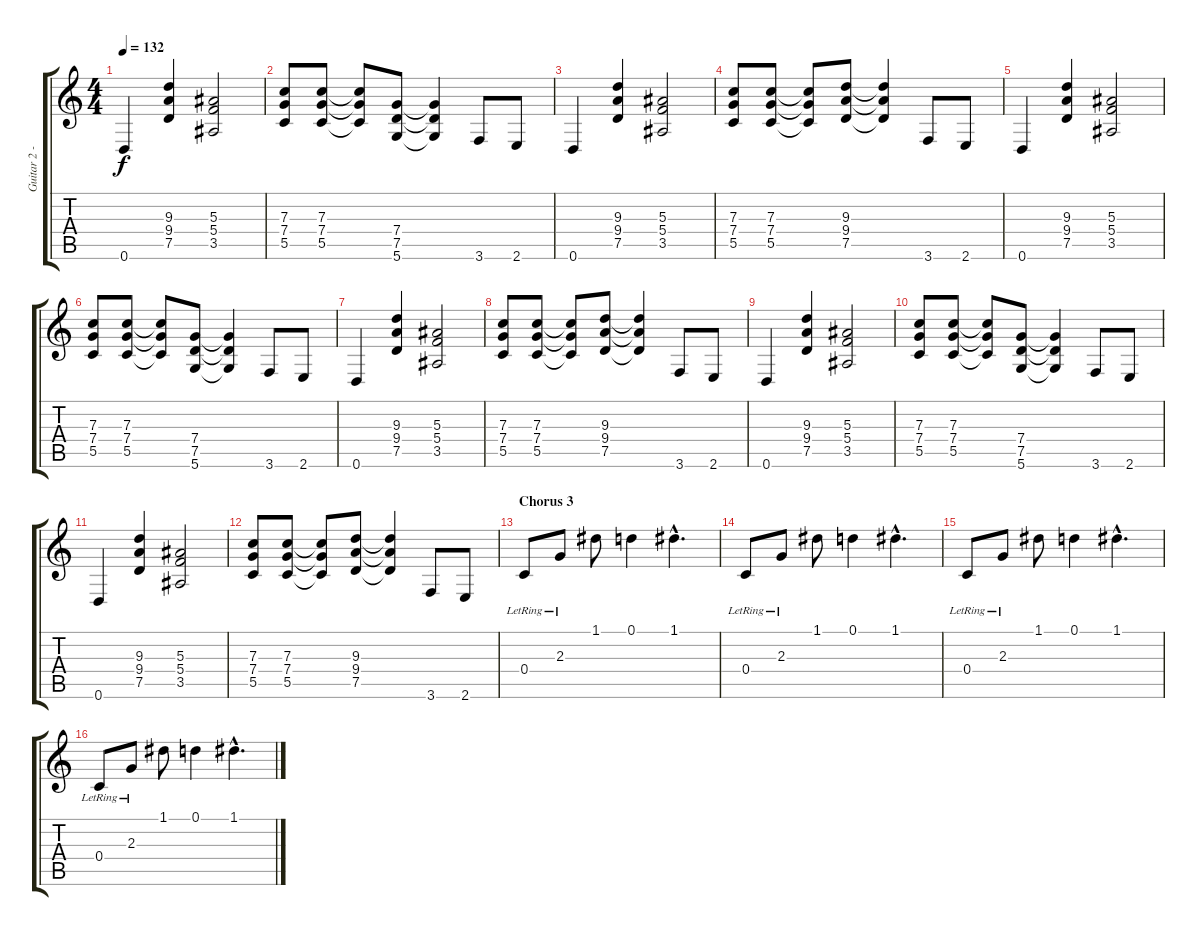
\track ("Guitar 2 - Graham Oliver" "Guitar 2 -") {instrument distortionguitar}
\staff {score tabs}
\tuning (D4 A3 F3 C3 G2 D2) {hide}
\ts (4 4)
\tempo 132
\clef g2
\ks c
0.6.4{dy f} (9.3 9.4 7.5).4 (5.3 5.4 3.5).2 |
(7.3 7.4 5.5).8 (7.3 7.4 5.5).8 (7.3{t} 7.4{t} 5.5{t}).8 (7.4 7.5 5.6).8 (7.4{t} 7.5{t} 5.6{t}).4 3.6.8 2.6.8 |
0.6.4 (9.3 9.4 7.5).4 (5.3 5.4 3.5).2 |
(7.3 7.4 5.5).8 (7.3 7.4 5.5).8 (7.3{t} 7.4{t} 5.5{t}).8 (9.3 9.4 7.5).8 (9.3{t} 9.4{t} 7.5{t}).4 3.6.8 2.6.8 |
0.6.4 (9.3 9.4 7.5).4 (5.3 5.4 3.5).2 |
(7.3 7.4 5.5).8 (7.3 7.4 5.5).8 (7.3{t} 7.4{t} 5.5{t}).8 (7.4 7.5 5.6).8 (7.4{t} 7.5{t} 5.6{t}).4 3.6.8 2.6.8 |
0.6.4 (9.3 9.4 7.5).4 (5.3 5.4 3.5).2 |
(7.3 7.4 5.5).8 (7.3 7.4 5.5).8 (7.3{t} 7.4{t} 5.5{t}).8 (9.3 9.4 7.5).8 (9.3{t} 9.4{t} 7.5{t}).4 3.6.8 2.6.8 |
0.6.4 (9.3 9.4 7.5).4 (5.3 5.4 3.5).2 |
(7.3 7.4 5.5).8 (7.3 7.4 5.5).8 (7.3{t} 7.4{t} 5.5{t}).8 (7.4 7.5 5.6).8 (7.4{t} 7.5{t} 5.6{t}).4 3.6.8 2.6.8 |
0.6.4 (9.3 9.4 7.5).4 (5.3 5.4 3.5).2 |
(7.3 7.4 5.5).8 (7.3 7.4 5.5).8 (7.3{t} 7.4{t} 5.5{t}).8 (9.3 9.4 7.5).8 (9.3{t} 9.4{t} 7.5{t}).4 3.6.8 2.6.8 |
\section ("" "Chorus 3")
0.4{lr}.8 2.3{lr}.8 1.1.8 0.1.4 1.1{hac}.4{d} |
0.4{lr}.8 2.3{lr}.8 1.1.8 0.1.4 1.1{hac}.4{d} |
0.4{lr}.8 2.3{lr}.8 1.1.8 0.1.4 1.1{hac}.4{d} |
0.4{lr}.8 2.3{lr}.8 1.1.8 0.1.4 1.1{hac}.4{d}
